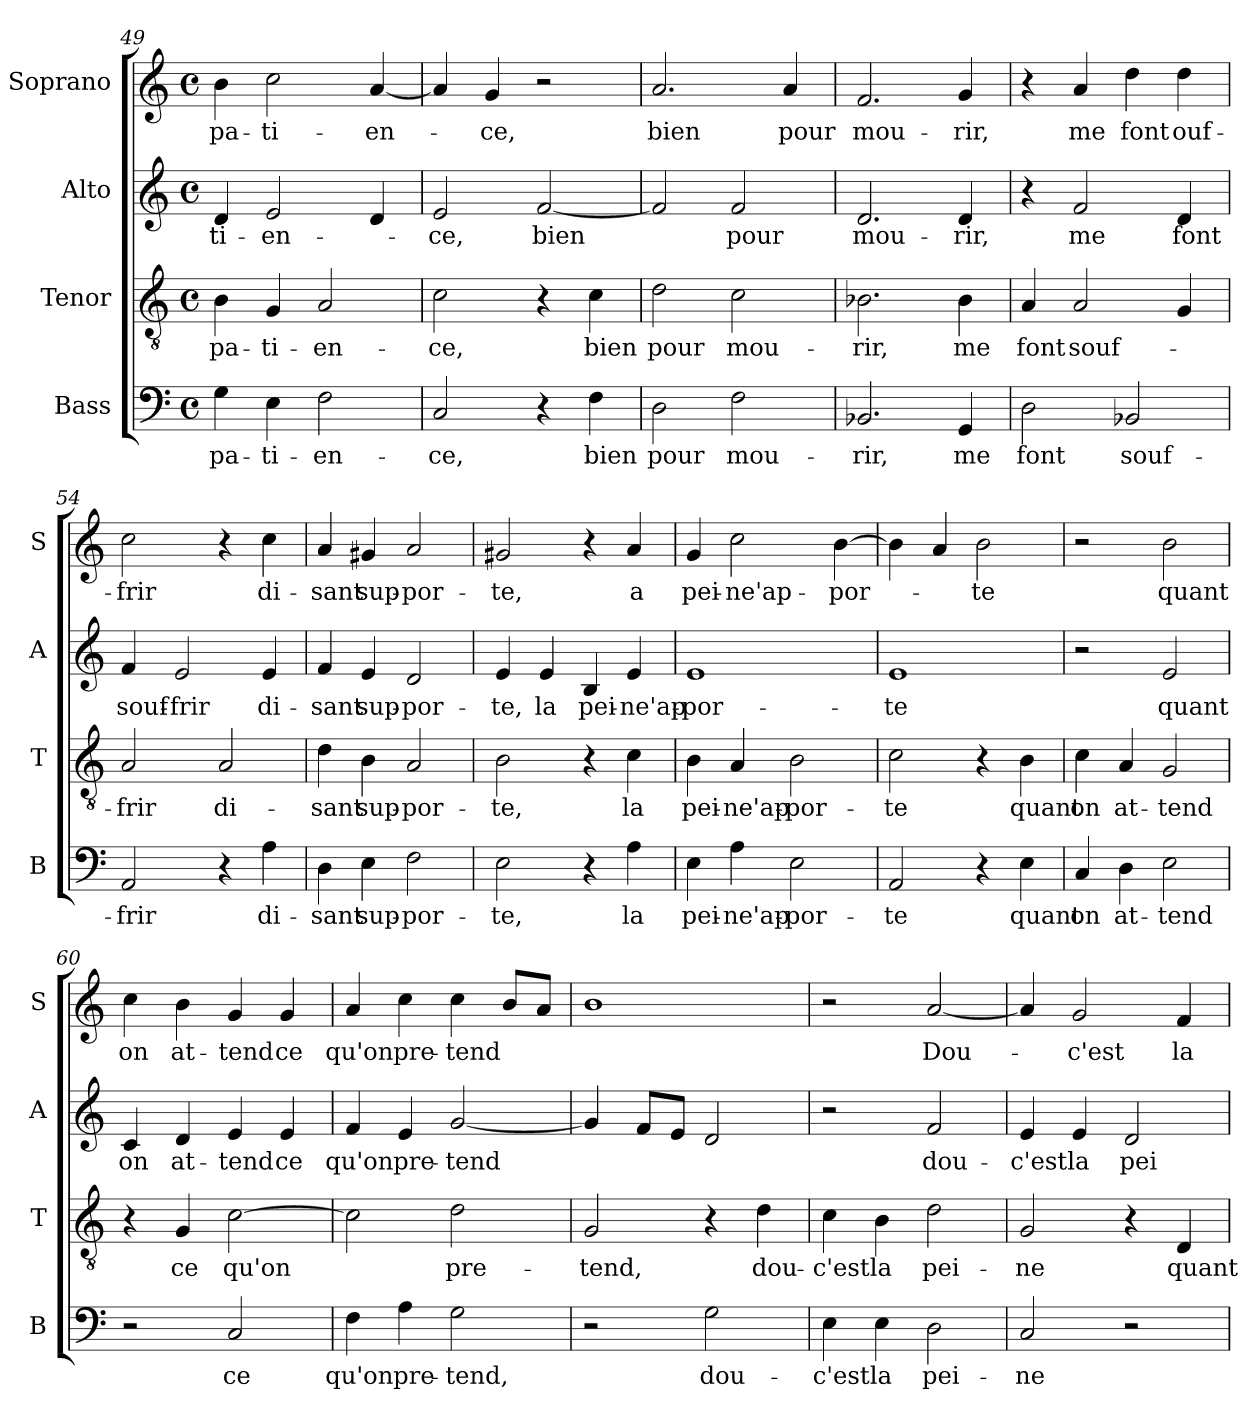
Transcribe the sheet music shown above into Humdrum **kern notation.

**kern	**text	**kern	**text	**kern	**text	**kern	**text
*part4	*part4	*part3	*part3	*part2	*part2	*part1	*part1
*staff4	*staff4	*staff3	*staff3	*staff2	*staff2	*staff1	*staff1
*I"Bass	*	*I"Tenor	*	*I"Alto	*	*I"Soprano	*
*I'B	*	*I'T	*	*I'A	*	*I'S	*
*clefF4	*	*clefGv2	*	*clefG2	*	*clefG2	*
*k[]	*	*k[]	*	*k[]	*	*k[]	*
*C:	*	*C:	*	*C:	*	*C:	*
*M4/4	*	*M4/4	*	*M4/4	*	*M4/4	*
*met(c)	*	*met(c)	*	*met(c)	*	*met(c)	*
=49	=49	=49	=49	=49	=49	=49	=49
4G\	pa-	4B\	pa-	4d/	-ti-	4b\	pa-
4E\	-ti-	4G/	-ti-	2e/	-en-	2cc\	-ti-
2F\	-en-	2A/	-en-	.	.	.	.
.	.	.	.	4d/	.	[4a/	-en-
!!LO:LB:g=z
=50	=50	=50	=50	=50	=50	=50	=50
2C/	-ce,	2c\	-ce,	2e/	-ce,	4a/]	.
.	.	.	.	.	.	4g/	-ce,
4r	.	4r	.	[2f/	bien	2r	.
4F\	bien	4c\	bien	.	.	.	.
=51	=51	=51	=51	=51	=51	=51	=51
2D\	pour	2d\	pour	2f/]	.	2.a/	bien
2F\	mou-	2c\	mou-	2f/	pour	.	.
.	.	.	.	.	.	4a/	pour
=52	=52	=52	=52	=52	=52	=52	=52
2.BB-X/	-rir,	2.B-X\	-rir,	2.d/	mou-	2.f/	mou-
4GG/	me	4B-\	me	4d/	-rir,	4g/	-rir,
=53	=53	=53	=53	=53	=53	=53	=53
2D\	font	4A/	font	4r	.	4r	.
.	.	2A/	souf-	2f/	me	4a/	me
2BB-X/	souf-	.	.	.	.	4dd\	font
.	.	4G/	.	4d/	font	4dd\	ouf-
=54	=54	=54	=54	=54	=54	=54	=54
2AA/	-frir	2A/	-frir	4f/	souf-	2cc\	-frir
.	.	.	.	2e/	-frir	.	.
4r	.	2A/	di-	.	.	4r	.
4A\	di-	.	.	4e/	di-	4cc\	di-
=55	=55	=55	=55	=55	=55	=55	=55
4D\	-sant	4d\	-sant	4f/	-sant	4a/	-sant
4E\	sup-	4B\	sup-	4e/	sup-	4g#X/	sup-
2F\	-por-	2A/	-por-	2d/	-por-	2a/	-por-
=56	=56	=56	=56	=56	=56	=56	=56
2E\	-te,	2B\	-te,	4e/	-te,	2g#X/	-te,
.	.	.	.	4e/	la	.	.
4r	.	4r	.	4B/	pei-	4r	.
4A\	la	4c\	la	4e/	-ne'ap-	4a/	a
!!LO:PB:g=z
=57	=57	=57	=57	=57	=57	=57	=57
4E\	pei-	4B\	pei-	1e	-por-	4g/	pei-
4A\	-ne'ap-	4A/	-ne'ap-	.	.	2cc\	-ne'ap-
2E\	-por-	2B\	-por-	.	.	.	.
.	.	.	.	.	.	[4b\	-por-
=58	=58	=58	=58	=58	=58	=58	=58
2AA/	-te	2c\	-te	1e	-te	4b\]	.
.	.	.	.	.	.	4a/	.
4r	.	4r	.	.	.	2b\	-te
4E\	quant	4B\	quant	.	.	.	.
=59	=59	=59	=59	=59	=59	=59	=59
4C/	on	4c\	on	2r	.	2r	.
4D\	at-	4A/	at-	.	.	.	.
2E\	-tend	2G/	-tend	2e/	quant	2b\	quant
=60	=60	=60	=60	=60	=60	=60	=60
2r	.	4r	.	4c/	on	4cc\	on
.	.	4G/	ce	4d/	at-	4b\	at-
2C/	ce	[2c\	qu'on	4e/	-tend	4g/	-tend
.	.	.	.	4e/	ce	4g/	ce
=61	=61	=61	=61	=61	=61	=61	=61
4F\	qu'on	2c\]	.	4f/	qu'on	4a/	qu'on
4A\	pre-	.	.	4e/	pre-	4cc\	pre-
2G\	-tend,	2d\	pre-	[2g/	-tend	4cc\	-tend
.	.	.	.	.	.	8b/L	.
.	.	.	.	.	.	8a/J	.
=62	=62	=62	=62	=62	=62	=62	=62
2r	.	2G/	-tend,	4g/]	.	1b	.
.	.	.	.	8f/L	.	.	.
.	.	.	.	8e/J	.	.	.
2G\	dou-	4r	.	2d/	.	.	.
.	.	4d\	dou-	.	.	.	.
=63	=63	=63	=63	=63	=63	=63	=63
4E\	-c'est	4c\	-c'est	2r	.	2r	.
4E\	la	4B\	la	.	.	.	.
2D\	pei-	2d\	pei-	2f/	dou-	[2a/	Dou-
!!LO:LB:g=z
=64	=64	=64	=64	=64	=64	=64	=64
2C/	-ne	2G/	-ne	4e/	-c'est	4a/]	.
.	.	.	.	4e/	la	2g/	-c'est
2r	.	4r	.	2d/	pei-	.	.
.	.	4D/	quant	.	.	4f/	la
=	=	=	=	=	=	=	=
*-	*-	*-	*-	*-	*-	*-	*-
